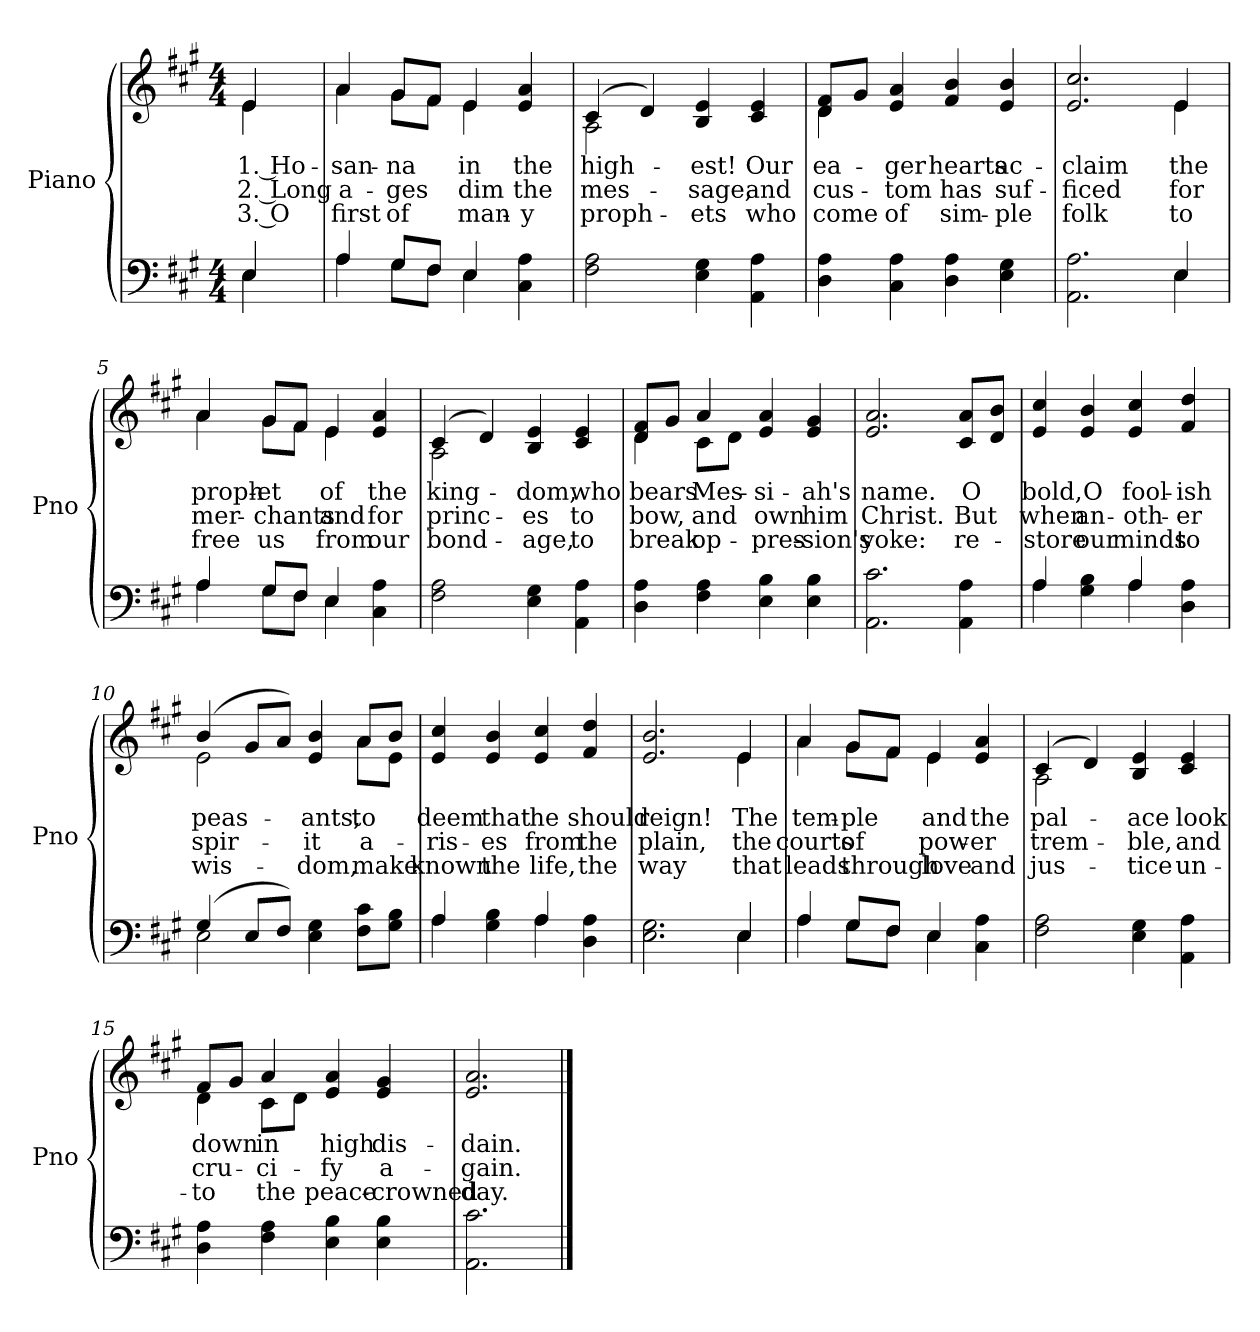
**kern	**kern	**text	**text	**text
*part2	*part1	*part1	*part1	*part1
*staff2	*staff1	*staff1	*staff1	*staff1
*I"Piano	*I"Piano	*	*	*
*I'Pno	*I'Pno	*	*	*
*clefF4	*clefG2	*	*	*
*k[f#c#g#]	*k[f#c#g#]	*	*	*
*M4/4	*M4/4	*	*	*
*MM120	*MM120	*	*	*
=	=	=	=	=
*^	*	*	*	*
!	!	!	!LO:LY:b	!LO:LY:b	!LO:LY:b
*	*	*^	*	*	*
4E/	4E\	4e/	4e\	1. Ho-	2. Long	3. O
=1	=1	=1	=1	=1	=1	=1
!	!	!	!	!LO:LY:b	!LO:LY:b	!LO:LY:b
4A/	4A\	4a/	4a\	-san-	a-	first
!	!	!	!	!LO:LY:b	!LO:LY:b	!LO:LY:b
8G#/L	8G#\L	8g#/L	8g#\L	-na	-ges	of
8F#/J	8F#\J	8f#/J	8f#\J	.	.	.
!	!	!	!	!LO:LY:b	!LO:LY:b	!LO:LY:b
4E/	4E\	4e/	4e\	in	dim	man-
!	!	!	!	!LO:LY:b	!LO:LY:b	!LO:LY:b
4C#\ 4A\	4ryy	4e/ 4a/	4ryy	the	the	-y
=2	=2	=2	=2	=2	=2	=2
!	!	!	!	!LO:LY:b	!LO:LY:b	!LO:LY:b
*v	*v	*	*	*	*	*
2F#\ 2A\	(>4c#/	2A\	high-	mes-	proph-
.	4d/)	.	.	.	.
!	!	!	!LO:LY:b	!LO:LY:b	!LO:LY:b
4E\ 4G#\	4B/ 4e/	2ryy	-est!	-sage,	-ets
!	!	!	!LO:LY:b	!LO:LY:b	!LO:LY:b
4AA\ 4A\	4c#/ 4e/	.	Our	and	who
=3	=3	=3	=3	=3	=3
!	!	!	!LO:LY:b	!LO:LY:b	!LO:LY:b
4D\ 4A\	8d/ 8f#/L	4d\	ea-	cus-	come
.	8g#/J	.	.	.	.
!	!	!	!LO:LY:b	!LO:LY:b	!LO:LY:b
4C#\ 4A\	4e/ 4a/	2.ryy	-ger	-tom	of
!	!	!	!LO:LY:b	!LO:LY:b	!LO:LY:b
4D\ 4A\	4f#/ 4b/	.	hearts	has	sim-
!	!	!	!LO:LY:b	!LO:LY:b	!LO:LY:b
4E\ 4G#\	4e/ 4b/	.	ac-	suf-	-ple
!!LO:LB:g=z	!!
=4	=4	=4	=4	=4	=4
*^	*	*	*	*	*
!	!	!	!	!LO:LY:b	!LO:LY:b	!LO:LY:b
2.AA\ 2.A\	2.ryy	2.e/ 2.cc#/	2.ryy	-claim	-ficed	folk
!	!	!	!	!LO:LY:b	!LO:LY:b	!LO:LY:b
4E\	4E/	4e/	4e\	the	for	to
=5	=5	=5	=5	=5	=5	=5
!	!	!	!	!LO:LY:b	!LO:LY:b	!LO:LY:b
4A/	4A\	4a/	4a\	proph-	mer-	free
!	!	!	!	!LO:LY:b	!LO:LY:b	!LO:LY:b
8G#/L	8G#\L	8g#/L	8g#\L	-et	-chants	us
8F#/J	8F#\J	8f#/J	8f#\J	.	.	.
!	!	!	!	!LO:LY:b	!LO:LY:b	!LO:LY:b
4E/	4E\	4e/	4e\	of	and	from
!	!	!	!	!LO:LY:b	!LO:LY:b	!LO:LY:b
4C#\ 4A\	4ryy	4e/ 4a/	4ryy	the	for	our
=6	=6	=6	=6	=6	=6	=6
!	!	!	!	!LO:LY:b	!LO:LY:b	!LO:LY:b
*v	*v	*	*	*	*	*
2F#\ 2A\	(>4c#/	2A\	king-	princ-	bond-
.	4d/)	.	.	.	.
!	!	!	!LO:LY:b	!LO:LY:b	!LO:LY:b
4E\ 4G#\	4B/ 4e/	2ryy	-dom,	-es	-age,
!	!	!	!LO:LY:b	!LO:LY:b	!LO:LY:b
4AA\ 4A\	4c#/ 4e/	.	who	to	to
!!LO:LB:g=z	!!
=7	=7	=7	=7	=7	=7
!	!	!	!LO:LY:b	!LO:LY:b	!LO:LY:b
4D\ 4A\	8d/ 8f#/L	4d\	bears	bow,	break
.	8g#/J	.	.	.	.
!	!	!	!LO:LY:b	!LO:LY:b	!LO:LY:b
4F#\ 4A\	4a/	8c#\L	Mes-	and	op-
.	.	8d\J	.	.	.
!	!	!	!LO:LY:b	!LO:LY:b	!LO:LY:b
4E\ 4B\	4e/ 4a/	2ryy	-si-	own	-pres-
!	!	!	!LO:LY:b	!LO:LY:b	!LO:LY:b
4E\ 4B\	4e/ 4g#/	.	-ah's	him	-sion's
*	*v	*v	*	*	*
=8	=8	=8	=8	=8
!	!	!LO:LY:b	!LO:LY:b	!LO:LY:b
2.AA\ 2.c#\	2.e/ 2.a/	name.	Christ.	yoke:
!	!	!LO:LY:b	!LO:LY:b	!LO:LY:b
4AA\ 4A\	8c#/ 8a/L	O	But	re-
.	8d/ 8b/J	.	.	.
=9	=9	=9	=9	=9
*^	*	*	*	*
!	!	!	!LO:LY:b	!LO:LY:b	!LO:LY:b
4A/	4A\	4e/ 4cc#/	bold,	when	-store
!	!	!	!LO:LY:b	!LO:LY:b	!LO:LY:b
4G#\ 4B\	4ryy	4e/ 4b/	O	an-	our
!	!	!	!LO:LY:b	!LO:LY:b	!LO:LY:b
4A/	4A\	4e/ 4cc#/	fool-	-oth-	minds
!	!	!	!LO:LY:b	!LO:LY:b	!LO:LY:b
4D\ 4A\	4ryy	4f#/ 4dd/	-ish	-er	to
!!LO:PB:g=z
=10	=10	=10	=10	=10	=10
!	!	!	!LO:LY:b	!LO:LY:b	!LO:LY:b
*	*	*^	*	*	*
(4G#/	2E\	(>4b/	2e\	peas-	spir-	wis-
8E/L	.	8g#/L	.	.	.	.
8F#/J)	.	8a/J)	.	.	.	.
!	!	!	!	!LO:LY:b	!LO:LY:b	!LO:LY:b
4E\ 4G#\	2ryy	4e/ 4b/	4ryy	-ants,	-it	-dom,
!	!	!	!	!LO:LY:b	!LO:LY:b	!LO:LY:b
8F#\ 8c#\L	.	8a/L	8a\L	to	a-	make
8G#\ 8B\J	.	8b/J	8e\J	.	.	.
=11	=11	=11	=11	=11	=11	=11
!	!	!	!	!LO:LY:b	!LO:LY:b	!LO:LY:b
*	*	*v	*v	*	*	*
4A/	4A\	4e/ 4cc#/	deem	-ris-	known
!	!	!	!LO:LY:b	!LO:LY:b	!LO:LY:b
4G#\ 4B\	4ryy	4e/ 4b/	that	-es	the
!	!	!	!LO:LY:b	!LO:LY:b	!LO:LY:b
4A/	4A\	4e/ 4cc#/	he	from	life,
!	!	!	!LO:LY:b	!LO:LY:b	!LO:LY:b
4D\ 4A\	4ryy	4f#/ 4dd/	should	the	the
=12	=12	=12	=12	=12	=12
!	!	!	!LO:LY:b	!LO:LY:b	!LO:LY:b
*	*	*^	*	*	*
2.E\ 2.G#\	2.ryy	2.e/ 2.b/	2.ryy	reign!	plain,	way
!	!	!	!	!LO:LY:b	!LO:LY:b	!LO:LY:b
4E\	4E/	4e/	4e\	The	the	that
!!LO:LB:g=z	!!
=13	=13	=13	=13	=13	=13	=13
!	!	!	!	!LO:LY:b	!LO:LY:b	!LO:LY:b
4A/	4A\	4a/	4a\	tem-	courts	leads
!	!	!	!	!LO:LY:b	!LO:LY:b	!LO:LY:b
8G#/L	8G#\L	8g#/L	8g#\L	-ple	of	through
8F#/J	8F#\J	8f#/J	8f#\J	.	.	.
!	!	!	!	!LO:LY:b	!LO:LY:b	!LO:LY:b
4E/	4E\	4e/	4e\	and	pow-	love
!	!	!	!	!LO:LY:b	!LO:LY:b	!LO:LY:b
4C#\ 4A\	4ryy	4e/ 4a/	4ryy	the	-er	and
=14	=14	=14	=14	=14	=14	=14
!	!	!	!	!LO:LY:b	!LO:LY:b	!LO:LY:b
*v	*v	*	*	*	*	*
2F#\ 2A\	(>4c#/	2A\	pal-	trem-	jus-
.	4d/)	.	.	.	.
!	!	!	!LO:LY:b	!LO:LY:b	!LO:LY:b
4E\ 4G#\	4B/ 4e/	2ryy	-ace	-ble,	-tice
!	!	!	!LO:LY:b	!LO:LY:b	!LO:LY:b
4AA\ 4A\	4c#/ 4e/	.	look	and	un-
=15	=15	=15	=15	=15	=15
!	!	!	!LO:LY:b	!LO:LY:b	!LO:LY:b
4D\ 4A\	8f#/L	4d\	down	cru-	-to
.	8g#/J	.	.	.	.
!	!	!	!LO:LY:b	!LO:LY:b	!LO:LY:b
4F#\ 4A\	4a/	8c#\L	in	-ci-	the
.	.	8d\J	.	.	.
!	!	!	!LO:LY:b	!LO:LY:b	!LO:LY:b
4E\ 4B\	4e/ 4a/	2ryy	high	-fy	peace-
!	!	!	!LO:LY:b	!LO:LY:b	!LO:LY:b
4E\ 4B\	4e/ 4g#/	.	dis-	a-	-crowned
*	*v	*v	*	*	*
=16	=16	=16	=16	=16
!	!	!LO:LY:b	!LO:LY:b	!LO:LY:b
2.AA\ 2.c#\	2.e/ 2.a/	-dain.	-gain.	day.
==	==	==	==	==
*-	*-	*-	*-	*-
